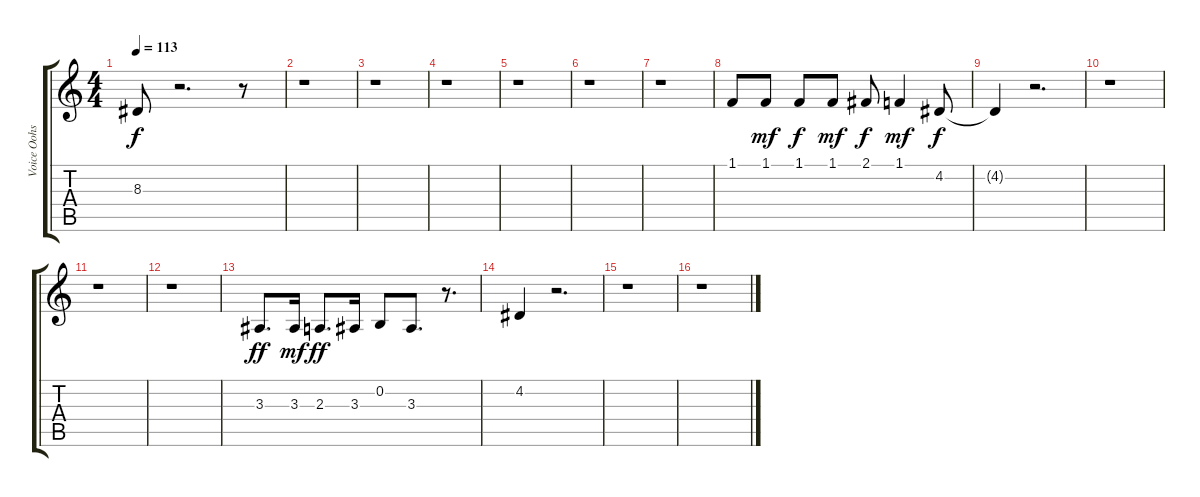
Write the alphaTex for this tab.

\track ("Voice Oohs" "Voice Oohs") {instrument voiceoohs}
\staff {score tabs}
\tuning (E4 B3 G3 D3 A2 E2) {hide}
\ts (4 4)
\tempo 113
\clef g2
\ks c
8.3{t}.8{dy f} r.2{d} r.8 |
r.1 |
r.1 |
r.1 |
r.1 |
r.1 |
r.1 |
1.1.8 1.1.8{dy mf} 1.1.8{dy f} 1.1.8{dy mf} 2.1.8{dy f} 1.1.4{dy mf} 4.2.8{dy f} |
4.2{t}.4 r.2{d} |
r.1 |
r.1 |
r.1 |
3.3.8{d dy ff} 3.3.16{dy mf} 2.3.8{d dy ff} 3.3.16 0.2.8 3.3.8{d} r.8{d} |
4.2.4 r.2{d} |
r.1 |
r.1
